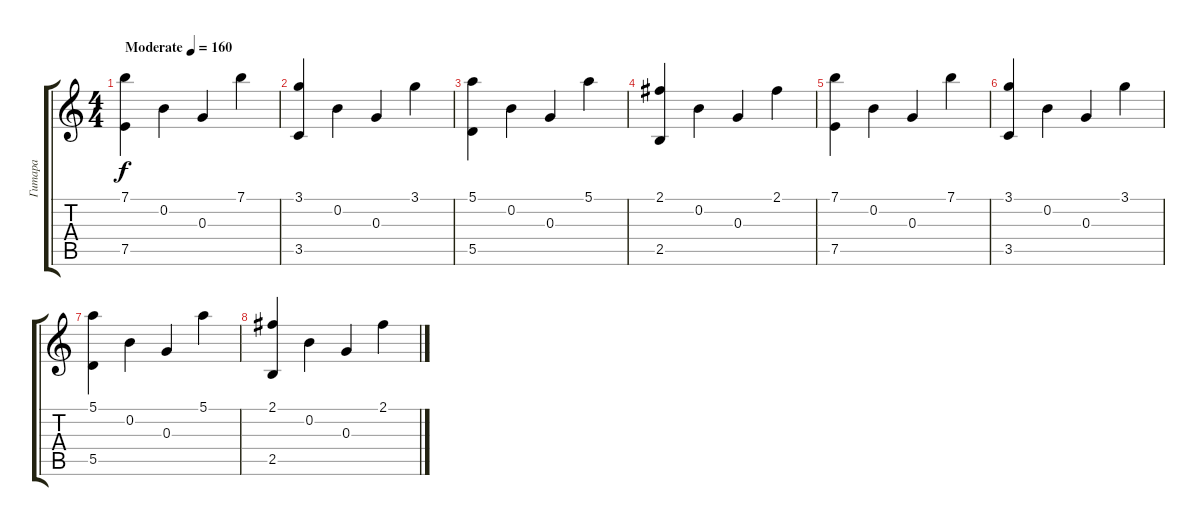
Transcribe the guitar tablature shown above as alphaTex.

\track ("Гитара" "Гитара") {instrument acousticguitarsteel}
\staff {score tabs}
\tuning (E4 B3 G3 D3 A2 E2) {hide}
\ts (4 4)
\tempo (160 "Moderate")
\clef g2
\ks c
(7.1 7.5).4{dy f instrument acousticguitarsteel} 0.2.4 0.3.4 7.1.4 |
(3.1 3.5).4 0.2.4 0.3.4 3.1.4 |
(5.1 5.5).4 0.2.4 0.3.4 5.1.4 |
(2.1 2.5).4 0.2.4 0.3.4 2.1.4 |
(7.1 7.5).4 0.2.4 0.3.4 7.1.4 |
(3.1 3.5).4 0.2.4 0.3.4 3.1.4 |
(5.1 5.5).4 0.2.4 0.3.4 5.1.4 |
(2.1 2.5).4 0.2.4 0.3.4 2.1.4
